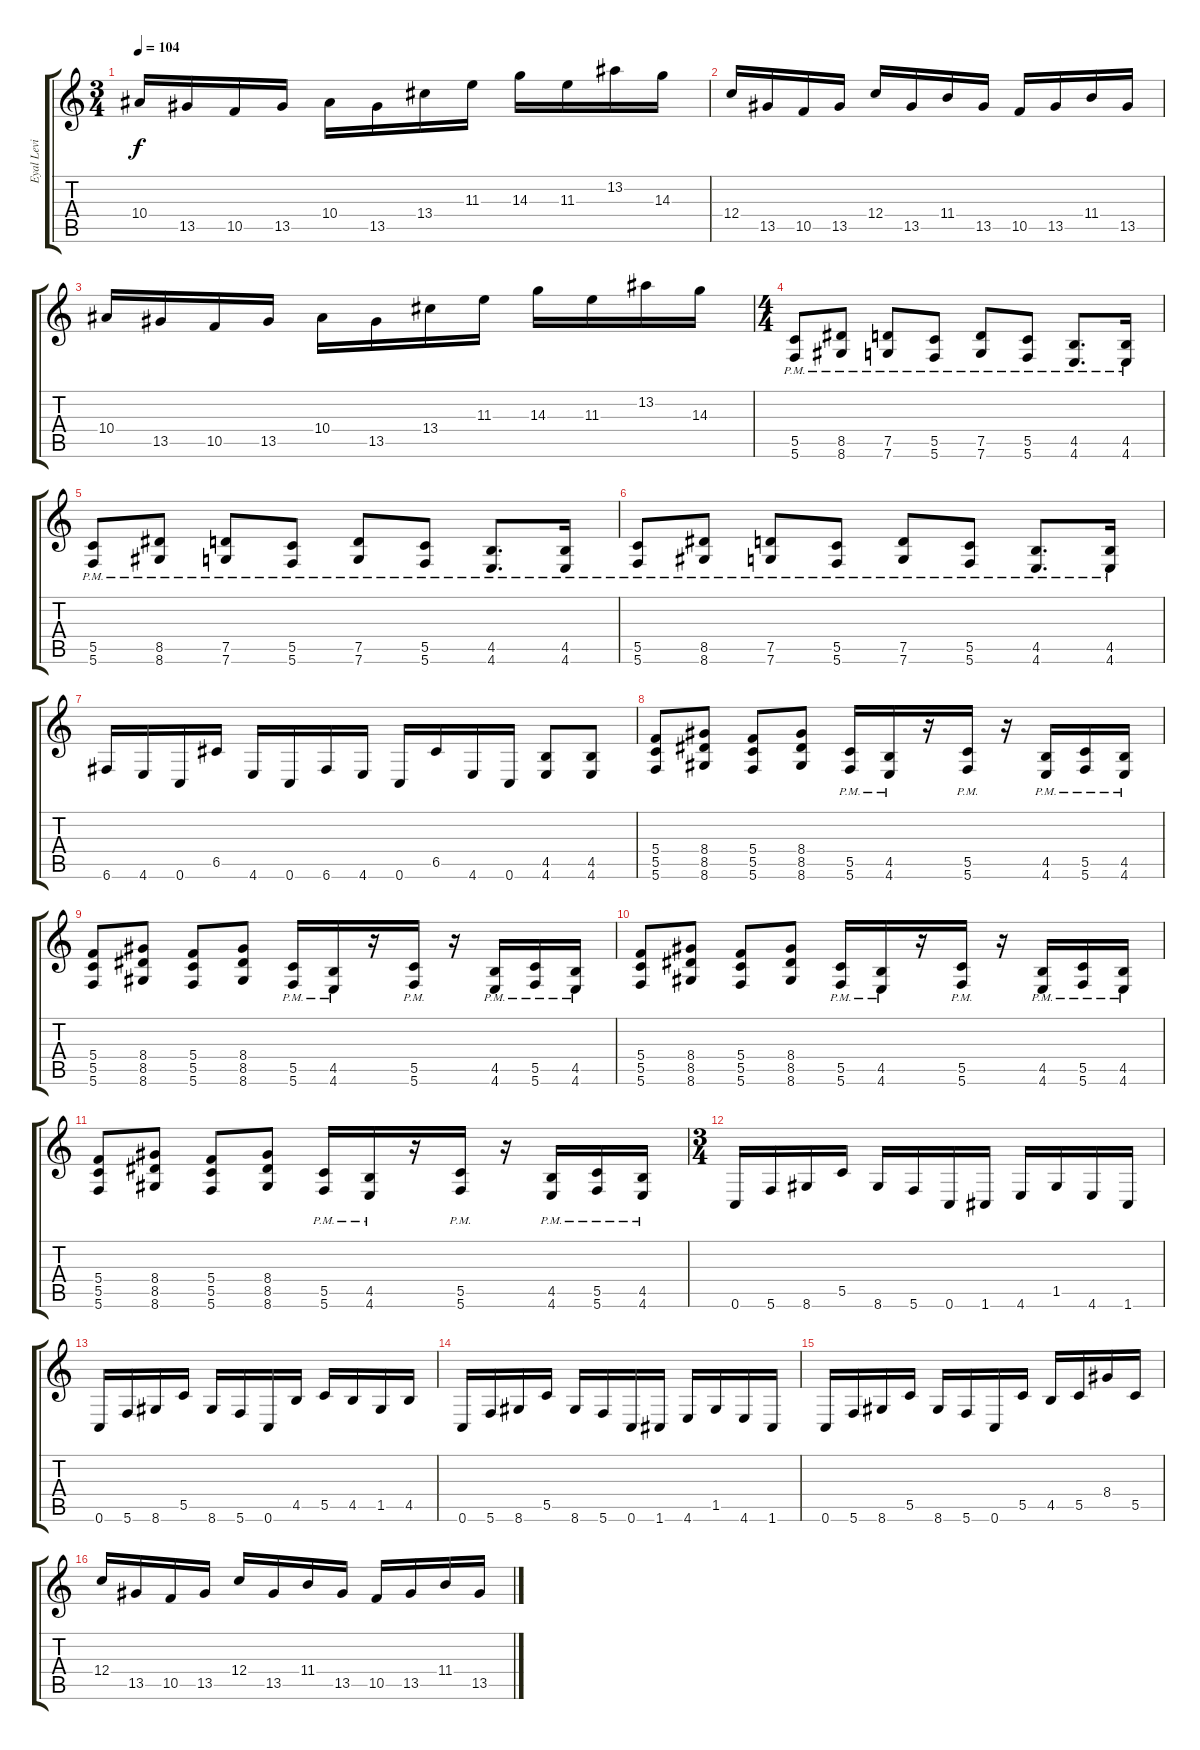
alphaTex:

\track ("Eyal Levi" "Eyal Levi") {instrument distortionguitar}
\staff {score tabs}
\tuning (D4 A3 F3 C3 G2 C2) {hide}
\ts (3 4)
\tempo 104
\clef g2
\ks c
10.4.16{dy f} 13.5.16 10.5.16 13.5.16 10.4.16 13.5.16 13.4.16 11.3.16 14.3.16 11.3.16 13.2.16 14.3.16 |
12.4.16 13.5.16 10.5.16 13.5.16 12.4.16 13.5.16 11.4.16 13.5.16 10.5.16 13.5.16 11.4.16 13.5.16 |
10.4.16 13.5.16 10.5.16 13.5.16 10.4.16 13.5.16 13.4.16 11.3.16 14.3.16 11.3.16 13.2.16 14.3.16 |
\ts (4 4)
(5.5 5.6{pm}).8 (8.5 8.6{pm}).8 (7.5 7.6{pm}).8 (5.5 5.6{pm}).8 (7.5 7.6{pm}).8 (5.5 5.6{pm}).8 (4.5 4.6{pm}).8{d} (4.5 4.6{pm}).16 |
(5.5 5.6{pm}).8 (8.5 8.6{pm}).8 (7.5 7.6{pm}).8 (5.5 5.6{pm}).8 (7.5 7.6{pm}).8 (5.5 5.6{pm}).8 (4.5 4.6{pm}).8{d} (4.5 4.6{pm}).16 |
(5.5 5.6{pm}).8 (8.5 8.6{pm}).8 (7.5 7.6{pm}).8 (5.5 5.6{pm}).8 (7.5 7.6{pm}).8 (5.5 5.6{pm}).8 (4.5 4.6{pm}).8{d} (4.5 4.6{pm}).16 |
6.6.16 4.6.16 0.6.16 6.5.16 4.6.16 0.6.16 6.6.16 4.6.16 0.6.16 6.5.16 4.6.16 0.6.16 (4.5 4.6).8 (4.5 4.6).8 |
(5.4 5.5 5.6).8 (8.4 8.5 8.6).8 (5.4 5.5 5.6).8 (8.4 8.5 8.6).8 (5.5{pm} 5.6{pm}).16 (4.5{pm} 4.6{pm}).16 r.16 (5.5{pm} 5.6{pm}).16 r.16 (4.5{pm} 4.6{pm}).16 (5.5{pm} 5.6{pm}).16 (4.5{pm} 4.6{pm}).16 |
(5.4 5.5 5.6).8 (8.4 8.5 8.6).8 (5.4 5.5 5.6).8 (8.4 8.5 8.6).8 (5.5{pm} 5.6{pm}).16 (4.5{pm} 4.6{pm}).16 r.16 (5.5{pm} 5.6{pm}).16 r.16 (4.5{pm} 4.6{pm}).16 (5.5{pm} 5.6{pm}).16 (4.5{pm} 4.6{pm}).16 |
(5.4 5.5 5.6).8 (8.4 8.5 8.6).8 (5.4 5.5 5.6).8 (8.4 8.5 8.6).8 (5.5{pm} 5.6{pm}).16 (4.5{pm} 4.6{pm}).16 r.16 (5.5{pm} 5.6{pm}).16 r.16 (4.5{pm} 4.6{pm}).16 (5.5{pm} 5.6{pm}).16 (4.5{pm} 4.6{pm}).16 |
(5.4 5.5 5.6).8 (8.4 8.5 8.6).8 (5.4 5.5 5.6).8 (8.4 8.5 8.6).8 (5.5{pm} 5.6{pm}).16 (4.5{pm} 4.6{pm}).16 r.16 (5.5{pm} 5.6{pm}).16 r.16 (4.5{pm} 4.6{pm}).16 (5.5{pm} 5.6{pm}).16 (4.5{pm} 4.6{pm}).16 |
\ts (3 4)
0.6.16 5.6.16 8.6.16 5.5.16 8.6.16 5.6.16 0.6.16 1.6.16 4.6.16 1.5.16 4.6.16 1.6.16 |
0.6.16 5.6.16 8.6.16 5.5.16 8.6.16 5.6.16 0.6.16 4.5.16 5.5.16 4.5.16 1.5.16 4.5.16 |
0.6.16 5.6.16 8.6.16 5.5.16 8.6.16 5.6.16 0.6.16 1.6.16 4.6.16 1.5.16 4.6.16 1.6.16 |
0.6.16 5.6.16 8.6.16 5.5.16 8.6.16 5.6.16 0.6.16 5.5.16 4.5.16 5.5.16 8.4.16 5.5.16 |
12.4.16 13.5.16 10.5.16 13.5.16 12.4.16 13.5.16 11.4.16 13.5.16 10.5.16 13.5.16 11.4.16 13.5.16
